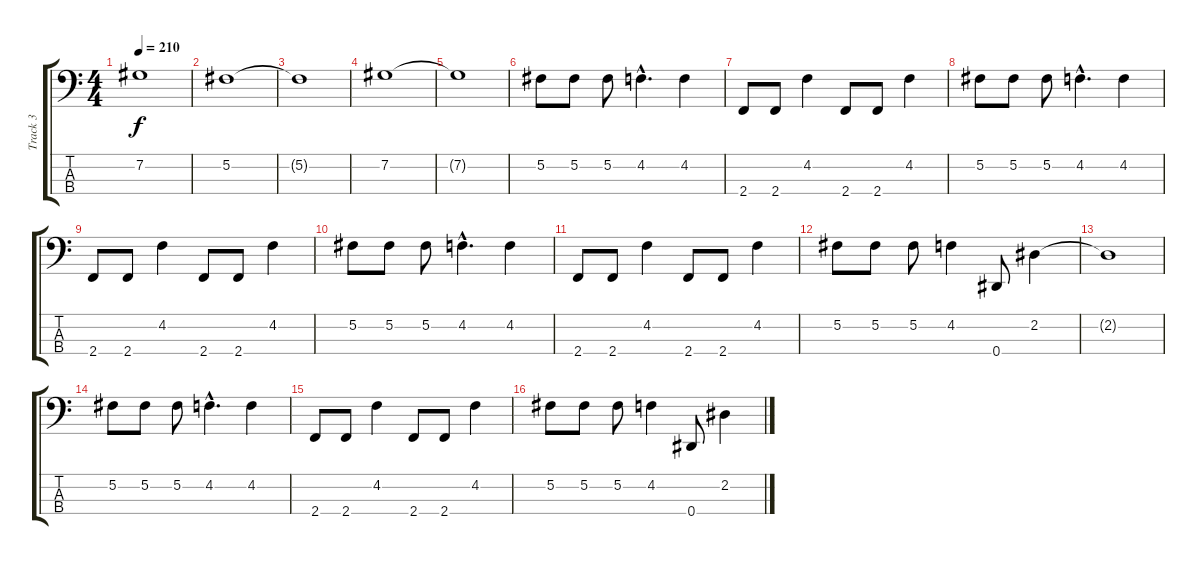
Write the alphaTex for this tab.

\track ("Track 3" "Track 3") {instrument electricbasspick}
\staff {score tabs}
\tuning (Gb2 Db2 Ab1 Eb1) {hide}
\ts (4 4)
\tempo 210
\clef f4
\ks c
7.2{t}.1{dy f} |
5.2.1 |
5.2{t}.1 |
7.2.1 |
7.2{t}.1 |
5.2.8 5.2.8 5.2.8 4.2{hac}.4{d} 4.2.4 |
2.4.8 2.4.8 4.2.4 2.4.8 2.4.8 4.2.4 |
5.2.8 5.2.8 5.2.8 4.2{hac}.4{d} 4.2.4 |
2.4.8 2.4.8 4.2.4 2.4.8 2.4.8 4.2.4 |
5.2.8 5.2.8 5.2.8 4.2{hac}.4{d} 4.2.4 |
2.4.8 2.4.8 4.2.4 2.4.8 2.4.8 4.2.4 |
5.2.8 5.2.8 5.2.8 4.2.4 0.4.8 2.2.4 |
2.2{t}.1 |
5.2.8 5.2.8 5.2.8 4.2{hac}.4{d} 4.2.4 |
2.4.8 2.4.8 4.2.4 2.4.8 2.4.8 4.2.4 |
5.2.8 5.2.8 5.2.8 4.2.4 0.4.8 2.2.4
